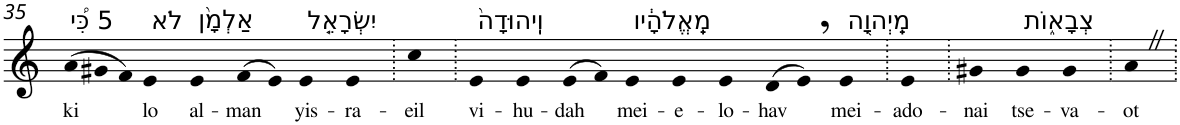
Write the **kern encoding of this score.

**kern	**text
*part1	*part1
*staff1	*staff1
*I"Piano	*
*I'Pno	*
!!LO:PB:g=z
*clefG2	*
*k[]	*
*Xtuplet	*
=35	=35
!LO:TX:a:t=5 כִּ֠י	!
!	!LO:LY:b
(>12a	ki
12g#X	.
12f)	.
!LO:TX:a:t=לֹא	!
!	!LO:LY:b
4e	lo
!LO:TX:a:t=אַלְמָ֨ן	!
!	!LO:LY:b
4e	al-
!	!LO:LY:b
(>8f	-man
8e)	.
!LO:TX:a:t=יִשְׂרָאֵ֤ל	!
!	!LO:LY:b
4e	yis-
!	!LO:LY:b
4e	-ra-
=36.	=36.
!	!LO:LY:b
4cc	-eil
=37.	=37.
!LO:TX:a:t=וִֽיהוּדָה֙	!
!	!LO:LY:b
4e	vi-
!	!LO:LY:b
4e	-hu-
!	!LO:LY:b
(>8e	-dah
8f)	.
!LO:TX:a:t=מֵֽאֱלֹהָ֔יו	!
!	!LO:LY:b
4e	mei-
!	!LO:LY:b
4e	-e-
!	!LO:LY:b
4e	-lo-
!	!LO:LY:b
(>8d	-hav
8e,)	.
!LO:TX:a:t=מֵֽיְהוָ֖ה	!
!	!LO:LY:b
4e	mei-
=38.	=38.
!	!LO:LY:b
4e	-ado-
=39.	=39.
!	!LO:LY:b
4g#X	-nai
!LO:TX:a:t=צְבָא֑וֹת	!
!	!LO:LY:b
4g#	tse-
!	!LO:LY:b
4g#	-va-
=40.	=40.
!	!LO:LY:b
4aZ	-ot
=.	=.
*-	*-
